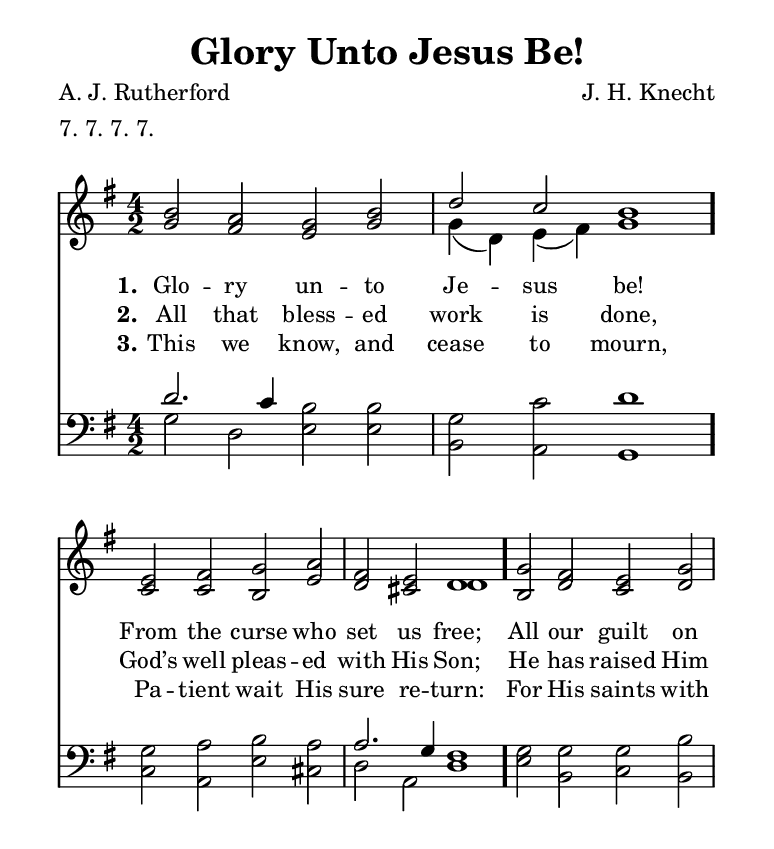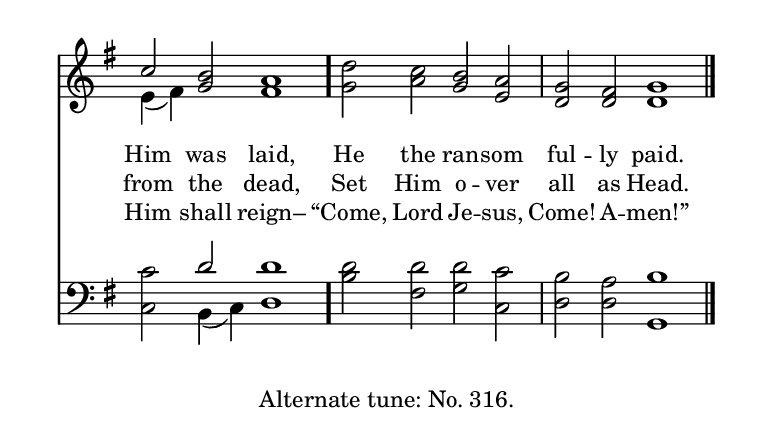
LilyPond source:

\include "common/global.ily"
\paper {
  \include "common/paper.ily"
  ragged-bottom = ##t
  systems-per-page = ##f
  system-count = #(cond (is-eogsized 2) (#t #f))
}

\header{
  hymnnumber = "178"
  title = "Glory Unto Jesus Be!"
  tunename = "Vienna"
  meter = "7. 7. 7. 7."
  poet = "A. J. Rutherford"
  composer = "J. H. Knecht"
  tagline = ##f
}

global = {
  \include "common/overrides.ily"
  \override Staff.TimeSignature.style = #'numbered
  \time 4/2
  \override Score.MetronomeMark.transparent = ##t % hide all fermata changes too
  \tempo 2=80
  \key g \major
  \autoBeamOff
}

notesSoprano = {
\global
\relative c'' {

  b2 a g b | d c b1 |
  e,2 fis g a | fis e d1 |
  g2 fis e g | c b a1 |
  d2 c b a | g fis g1 |

  \bar "|."

}
}

notesAlto = {
\global
\relative e' {

  g2 fis e g | g4( d) e( fis) g1 |
  c,2 c b e | d cis d1 |
  b2 d c d | e4( fis) g2 fis1 |
  g2 a g e | d d d1 |

}
}

notesTenor = {
\global
\relative a {

  d2. c4 b2 b | g c d1 |
  g,2 a b a | a2. g4 fis1 |
  g2 g g b | c d d1 |
  d2 d d c | b a b1 |

}
}

notesBass = {
\global
\relative f {

  g2 d e e | b a g1 |
  c2 a e' cis | d a d1 |
  e2 b c b | c b4( c) d1 |
  b'2 fis g c, | d d g,1 |

}
}

wordsA = \lyricmode {
\set stanza = "1."

Glo -- ry un -- to Je -- sus be! \bar "."
From the curse who set us free; \bar "."
All our guilt on Him was laid, \bar "."
He the ran -- som ful -- ly paid. \bar "."

}

wordsB = \lyricmode {
\set stanza = "2."

All that bless -- ed work is done,
God’s well pleas -- ed with His Son;
He has raised Him from the dead,
Set Him o -- ver all as Head.

}

wordsC = \lyricmode {
\set stanza = "3."

This we know, and cease to mourn,
Pa -- tient wait His sure re -- turn:
For His saints with Him shall reign–
“Come, Lord Je -- sus, Come! A -- men!”

}

\score {
  \context ChoirStaff <<
    \context Staff = upper <<
      \set Staff.autoBeaming = ##f
      \set ChoirStaff.systemStartDelimiter = #'SystemStartBar
      \set ChoirStaff.printPartCombineTexts = ##f
      \partcombine #'(2 . 9) \notesSoprano \notesAlto
      \context NullVoice = sopranos { \voiceOne << \notesSoprano >> }
      \context NullVoice = altos { \voiceTwo << \notesAlto >> }
      \context Lyrics = one   \lyricsto sopranos \wordsA
      \context Lyrics = two   \lyricsto sopranos \wordsB
      \context Lyrics = three \lyricsto sopranos \wordsC
    >>
    \context Staff = men <<
      \set Staff.autoBeaming = ##f
      \clef bass
      \set ChoirStaff.printPartCombineTexts = ##f
      \partcombine #'(2 . 9) \notesTenor \notesBass
      \context NullVoice = tenors { \voiceOne << \notesTenor >> }
      \context NullVoice = basses { \voiceTwo << \notesBass >> }
    >>
  >>
  \layout {
    \include "common/layout.ily"
  }
  \midi{
    \include "common/midi.ily"
  }
}

\noPageBreak

\markup { \vspace #2 \fill-line { \raise #2 \line { Alternate tune: No. 316. } } }

\version "2.19.49"  % necessary for upgrading to future LilyPond versions.

% vi:set et ts=2 sw=2 ai nocindent syntax=lilypond:
